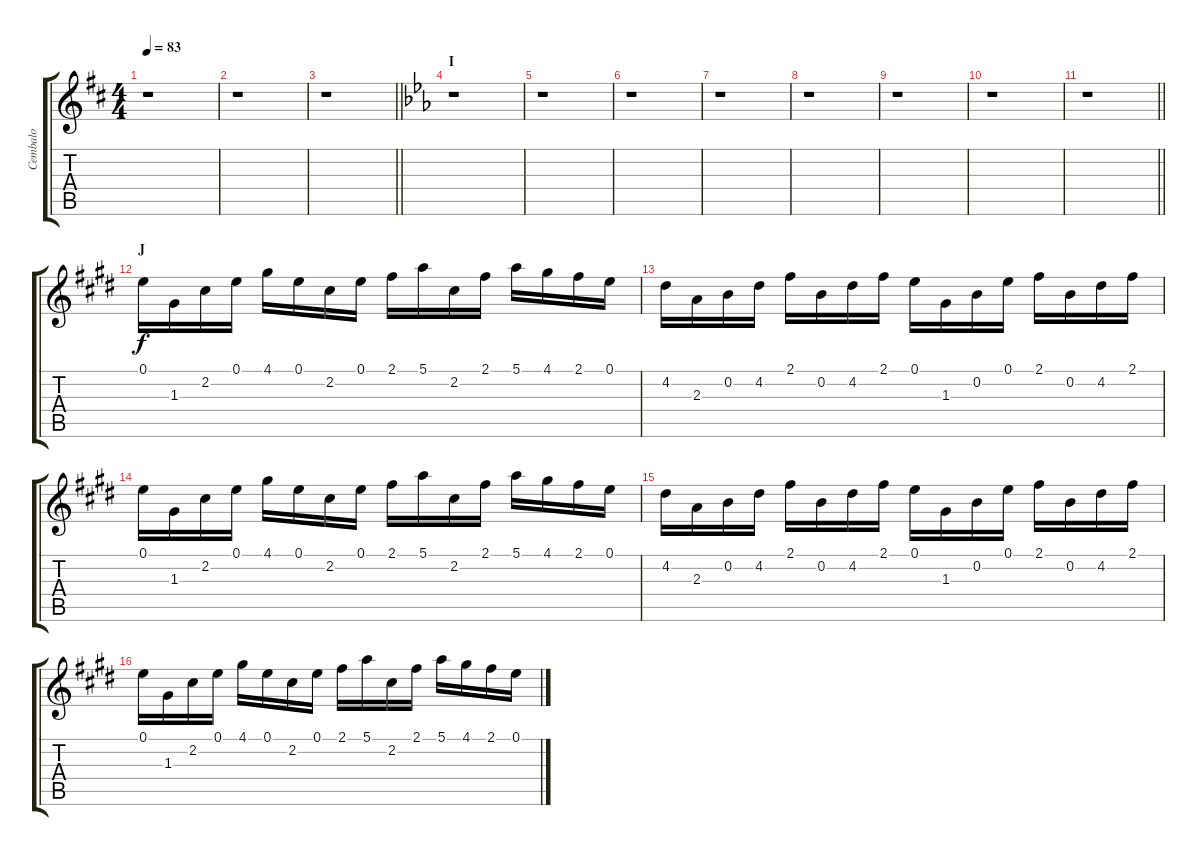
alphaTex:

\track ("Cembalo" "Cembalo") {instrument harpsichord}
\staff {score tabs}
\tuning (E5 B4 G4 D4 A3 E3) {hide}
\ts (4 4)
\tempo 83
\clef g2
\ks d
r.1{dy f} |
r.1 |
\barLineRight lightlight
r.1 |
\section ("" "I")
\ks eb
r.1 |
r.1 |
r.1 |
r.1 |
r.1 |
r.1 |
r.1 |
\barLineRight lightlight
r.1 |
\section ("" "J")
\ks e
0.1.16 1.3.16 2.2.16 0.1.16 4.1.16 0.1.16 2.2.16 0.1.16 2.1.16 5.1.16 2.2.16 2.1.16 5.1.16 4.1.16 2.1.16 0.1.16 |
4.2.16 2.3.16 0.2.16 4.2.16 2.1.16 0.2.16 4.2.16 2.1.16 0.1.16 1.3.16 0.2.16 0.1.16 2.1.16 0.2.16 4.2.16 2.1.16 |
0.1.16 1.3.16 2.2.16 0.1.16 4.1.16 0.1.16 2.2.16 0.1.16 2.1.16 5.1.16 2.2.16 2.1.16 5.1.16 4.1.16 2.1.16 0.1.16 |
4.2.16 2.3.16 0.2.16 4.2.16 2.1.16 0.2.16 4.2.16 2.1.16 0.1.16 1.3.16 0.2.16 0.1.16 2.1.16 0.2.16 4.2.16 2.1.16 |
0.1.16 1.3.16 2.2.16 0.1.16 4.1.16 0.1.16 2.2.16 0.1.16 2.1.16 5.1.16 2.2.16 2.1.16 5.1.16 4.1.16 2.1.16 0.1.16
